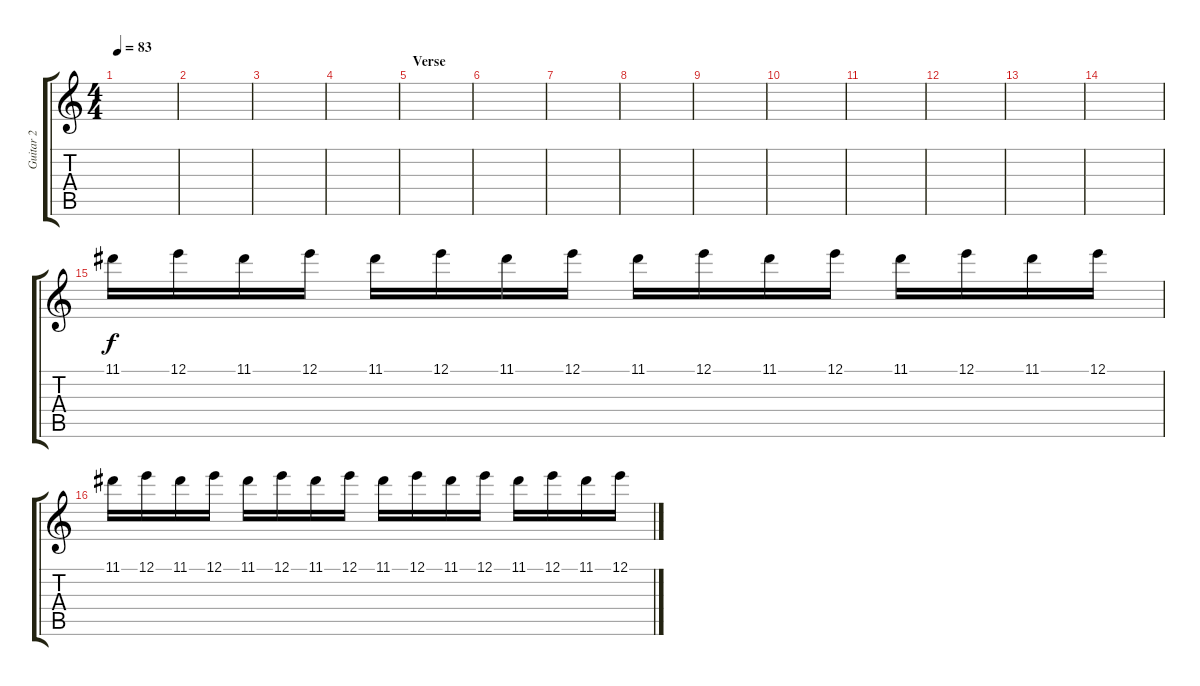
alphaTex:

\track ("Guitar 2" "Guitar 2") {instrument distortionguitar}
\staff {score tabs}
\tuning (E4 B3 G3 D3 A2 E2) {hide}
\ts (4 4)
\tempo 83
\clef g2
\ks c
|
|
|
|
\section ("" "Verse")
|
|
|
|
|
|
|
|
|
|
11.1.16{volume 12 instrument overdrivenguitar} 12.1.16 11.1.16 12.1.16 11.1.16 12.1.16 11.1.16 12.1.16 11.1.16 12.1.16 11.1.16 12.1.16 11.1.16 12.1.16 11.1.16 12.1.16 |
11.1.16 12.1.16 11.1.16 12.1.16 11.1.16 12.1.16 11.1.16 12.1.16 11.1.16 12.1.16 11.1.16 12.1.16 11.1.16 12.1.16 11.1.16 12.1.16
